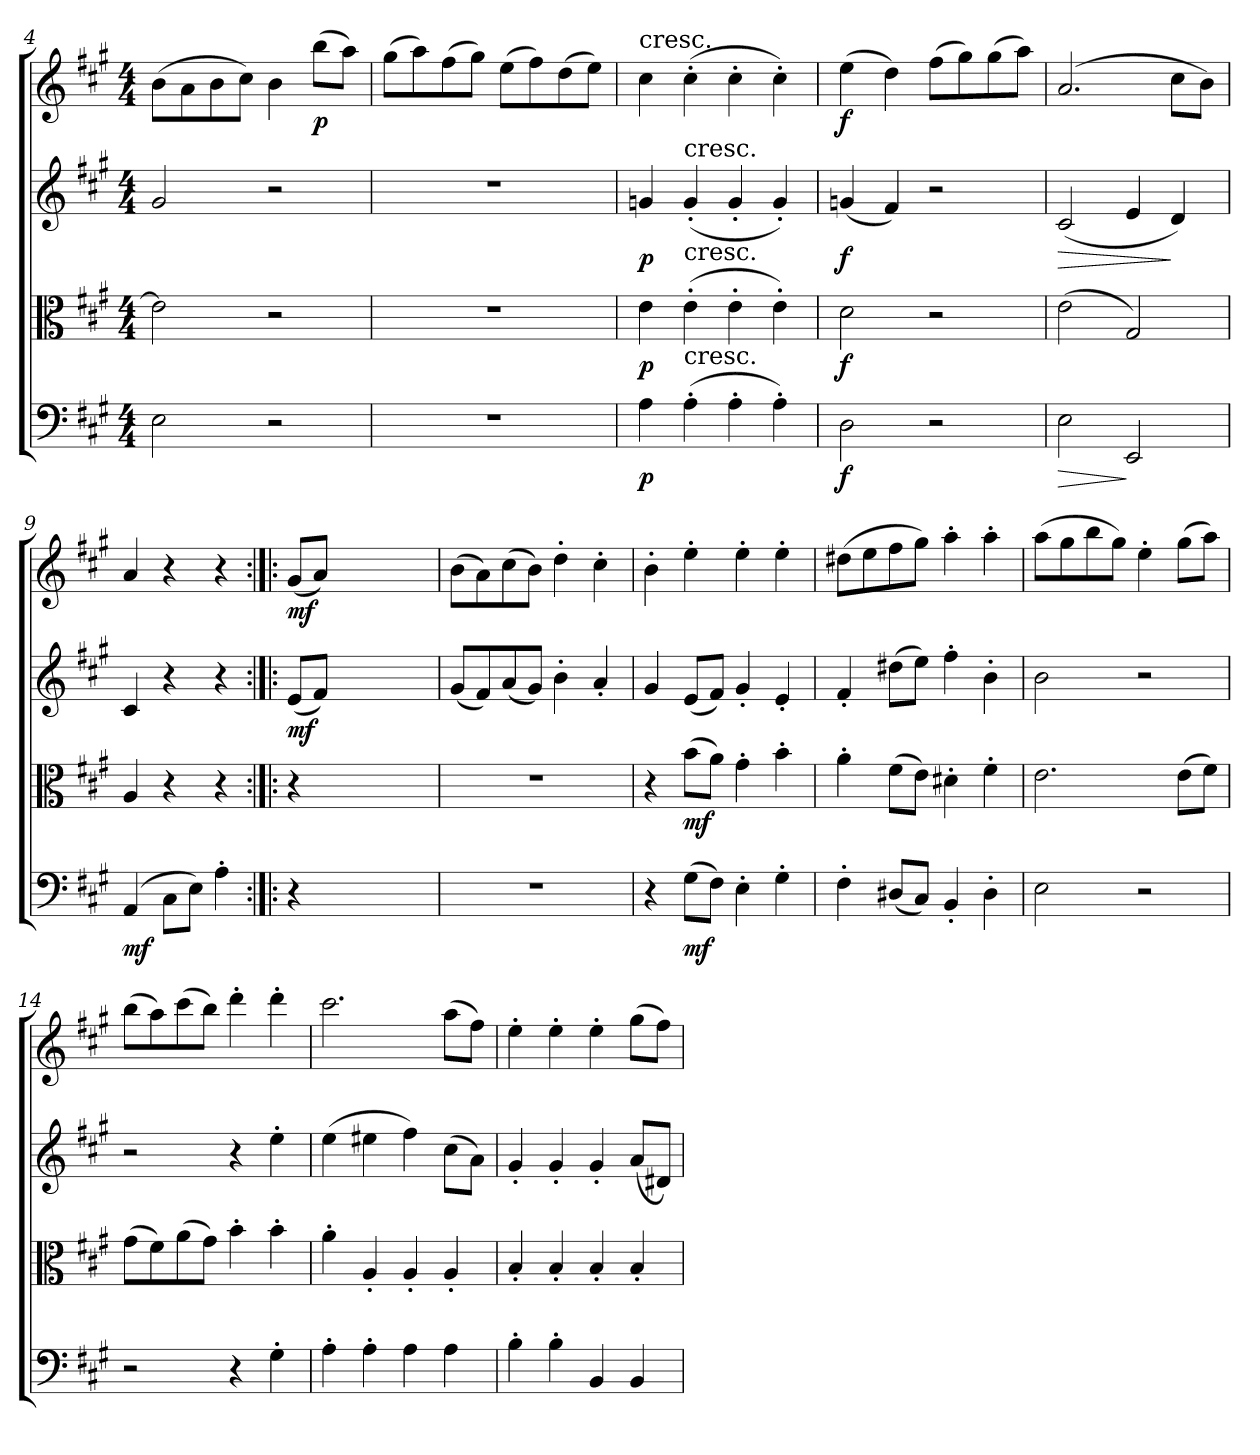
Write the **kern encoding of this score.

**kern	**dynam	**kern	**dynam	**kern	**dynam	**kern	**dynam
*part4	*part4	*part3	*part3	*part2	*part2	*part1	*part1
*staff4	*staff4	*staff3	*staff3	*staff2	*staff2	*staff1	*staff1
*clefF4	*	*clefC3	*	*clefG2	*	*clefG2	*
*k[f#c#g#]	*	*k[f#c#g#]	*	*k[f#c#g#]	*	*k[f#c#g#]	*
*A:	*	*A:	*	*A:	*	*A:	*
*M4/4	*	*M4/4	*	*M4/4	*	*M4/4	*
=4	=4	=4	=4	=4	=4	=4	=4
2E\	.	2e\]	.	2g#/	.	(8b\L	.
.	.	.	.	.	.	8a\	.
.	.	.	.	.	.	8b\	.
.	.	.	.	.	.	8cc#\J)	.
2r	.	2r	.	2r	.	4b\	.
.	.	.	.	.	.	(8bb\L	p
.	.	.	.	.	.	8aa\J)	.
=5	=5	=5	=5	=5	=5	=5	=5
1r	.	1r	.	1r	.	(8gg#\L	.
.	.	.	.	.	.	8aa\)	.
.	.	.	.	.	.	(8ff#\	.
.	.	.	.	.	.	8gg#\J)	.
.	.	.	.	.	.	(8ee\L	.
.	.	.	.	.	.	8ff#\)	.
.	.	.	.	.	.	(8dd\	.
.	.	.	.	.	.	8ee\J)	.
=6	=6	=6	=6	=6	=6	=6	=6
!	!	!	!	!	!	!LO:TX:t=cresc.	!
4A\	p	4e\	p	4gn/	p	4cc#\	.
!	!	!	!	!LO:TX:t=cresc.	!	!	!
!	!	!LO:TX:t=cresc.	!	!	!	!	!
!LO:TX:t=cresc.	!	!	!	!	!	!	!
(4A'\	.	(4e'\	.	(4g'/	.	(4cc#'\	.
4A'\	.	4e'\	.	4g'/	.	4cc#'\	.
4A'\)	.	4e'\)	.	4g'/)	.	4cc#'\)	.
=7	=7	=7	=7	=7	=7	=7	=7
2D\	f	2d\	f	(4gn/	f	(4ee\	f
.	.	.	.	4f#/)	.	4dd\)	.
2r	.	2r	.	2r	.	(8ff#\L	.
.	.	.	.	.	.	8gg#\)	.
.	.	.	.	.	.	(8gg#\	.
.	.	.	.	.	.	8aa\J)	.
=8	=8	=8	=8	=8	=8	=8	=8
!	!LO:HP:b	!	!	!	!LO:HP:b	!	!
2E\	>	(2e\	.	(2c#/	>	(2.a/	.
2EE/	]	2G#/)	.	4e/	.	.	.
.	.	.	.	4d/)	]	8cc#\L	.
.	.	.	.	.	.	8b\J)	.
=9	=9	=9	=9	=9	=9	=9	=9
(4AA/	mf	4A/	.	4c#/	.	4a/	.
8C#\L	.	4r	.	4r	.	4r	.
8E\J)	.	.	.	.	.	.	.
4A'\	.	4r	.	4r	.	4r	.
=:|!|:	=:|!|:	=:|!|:	=:|!|:	=:|!|:	=:|!|:	=:|!|:	=:|!|:
4r	.	4r	.	(8e/L	mf	(8g#/L	mf
.	.	.	.	8f#/J)	.	8a/J)	.
2ryy	.	2ryy	.	2ryy	.	2ryy	.
4ryy	.	4ryy	.	4ryy	.	4ryy	.
=10	=10	=10	=10	=10	=10	=10	=10
1r	.	1r	.	(8g#/L	.	(8b\L	.
.	.	.	.	8f#/)	.	8a\)	.
.	.	.	.	(8a/	.	(8cc#\	.
.	.	.	.	8g#/J)	.	8b\J)	.
.	.	.	.	4b'\	.	4dd'\	.
.	.	.	.	4a'/	.	4cc#'\	.
=11	=11	=11	=11	=11	=11	=11	=11
4r	.	4r	.	4g#/	.	4b'\	.
(8G#\L	mf	(8b\L	mf	(8e/L	.	4ee'\	.
8F#\J)	.	8a\J)	.	8f#/J)	.	.	.
4E'\	.	4g#'\	.	4g#'/	.	4ee'\	.
4G#'\	.	4b'\	.	4e'/	.	4ee'\	.
=12	=12	=12	=12	=12	=12	=12	=12
4F#'\	.	4a'\	.	4f#'/	.	(8dd#X\L	.
.	.	.	.	.	.	8ee\	.
(8D#X/L	.	(8f#\L	.	(8dd#X\L	.	8ff#\	.
8C#/J)	.	8e\J)	.	8ee\J)	.	8gg#\J)	.
4BB'/	.	4d#X'\	.	4ff#'\	.	4aa'\	.
4D#'\	.	4f#'\	.	4b'\	.	4aa'\	.
=13	=13	=13	=13	=13	=13	=13	=13
2E\	.	2.e\	.	2b\	.	(8aa\L	.
.	.	.	.	.	.	8gg#\	.
.	.	.	.	.	.	8bb\	.
.	.	.	.	.	.	8gg#\J)	.
2r	.	.	.	2r	.	4ee'\	.
.	.	(8e\L	.	.	.	(8gg#\L	.
.	.	8f#\J)	.	.	.	8aa\J)	.
=14	=14	=14	=14	=14	=14	=14	=14
2r	.	(8g#\L	.	2r	.	(8bb\L	.
.	.	8f#\)	.	.	.	8aa\)	.
.	.	(8a\	.	.	.	(8ccc#\	.
.	.	8g#\J)	.	.	.	8bb\J)	.
4r	.	4b'\	.	4r	.	4ddd'\	.
4G#'\	.	4b'\	.	4ee'\	.	4ddd'\	.
=15	=15	=15	=15	=15	=15	=15	=15
4A'\	.	4a'\	.	(4ee\	.	2.ccc#\	.
4A'\	.	4A'/	.	4ee#X\	.	.	.
4A\	.	4A'/	.	4ff#\)	.	.	.
4A\	.	4A'/	.	(8cc#\L	.	(8aa\L	.
.	.	.	.	8a\J)	.	8ff#\J)	.
=16	=16	=16	=16	=16	=16	=16	=16
4B'\	.	4B'/	.	4g#'/	.	4ee'\	.
4B'\	.	4B'/	.	4g#'/	.	4ee'\	.
4BB/	.	4B'/	.	4g#'/	.	4ee'\	.
4BB/	.	4B'/	.	(8a/L	.	(8gg#\L	.
.	.	.	.	8d#X/J)	.	8ff#\J)	.
=	=	=	=	=	=	=	=
*-	*-	*-	*-	*-	*-	*-	*-
